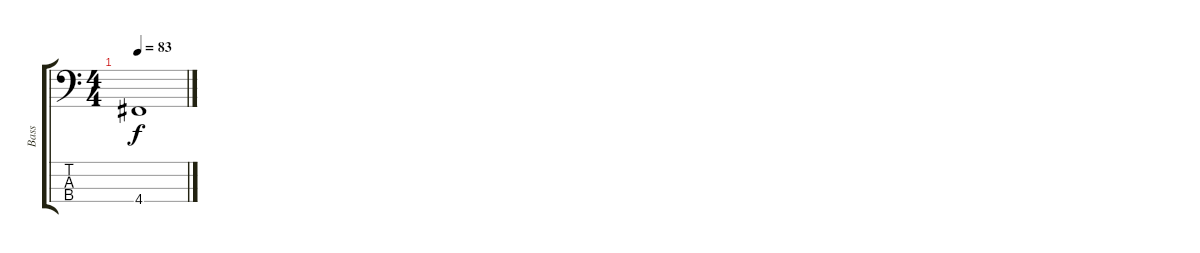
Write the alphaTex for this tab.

\track ("Bass" "Bass") {instrument electricbasspick}
\staff {score tabs}
\tuning (F2 C2 G1 D1) {hide}
\ts (4 4)
\tempo 83
\clef f4
\ks c
4.4{t}.1{dy f}
